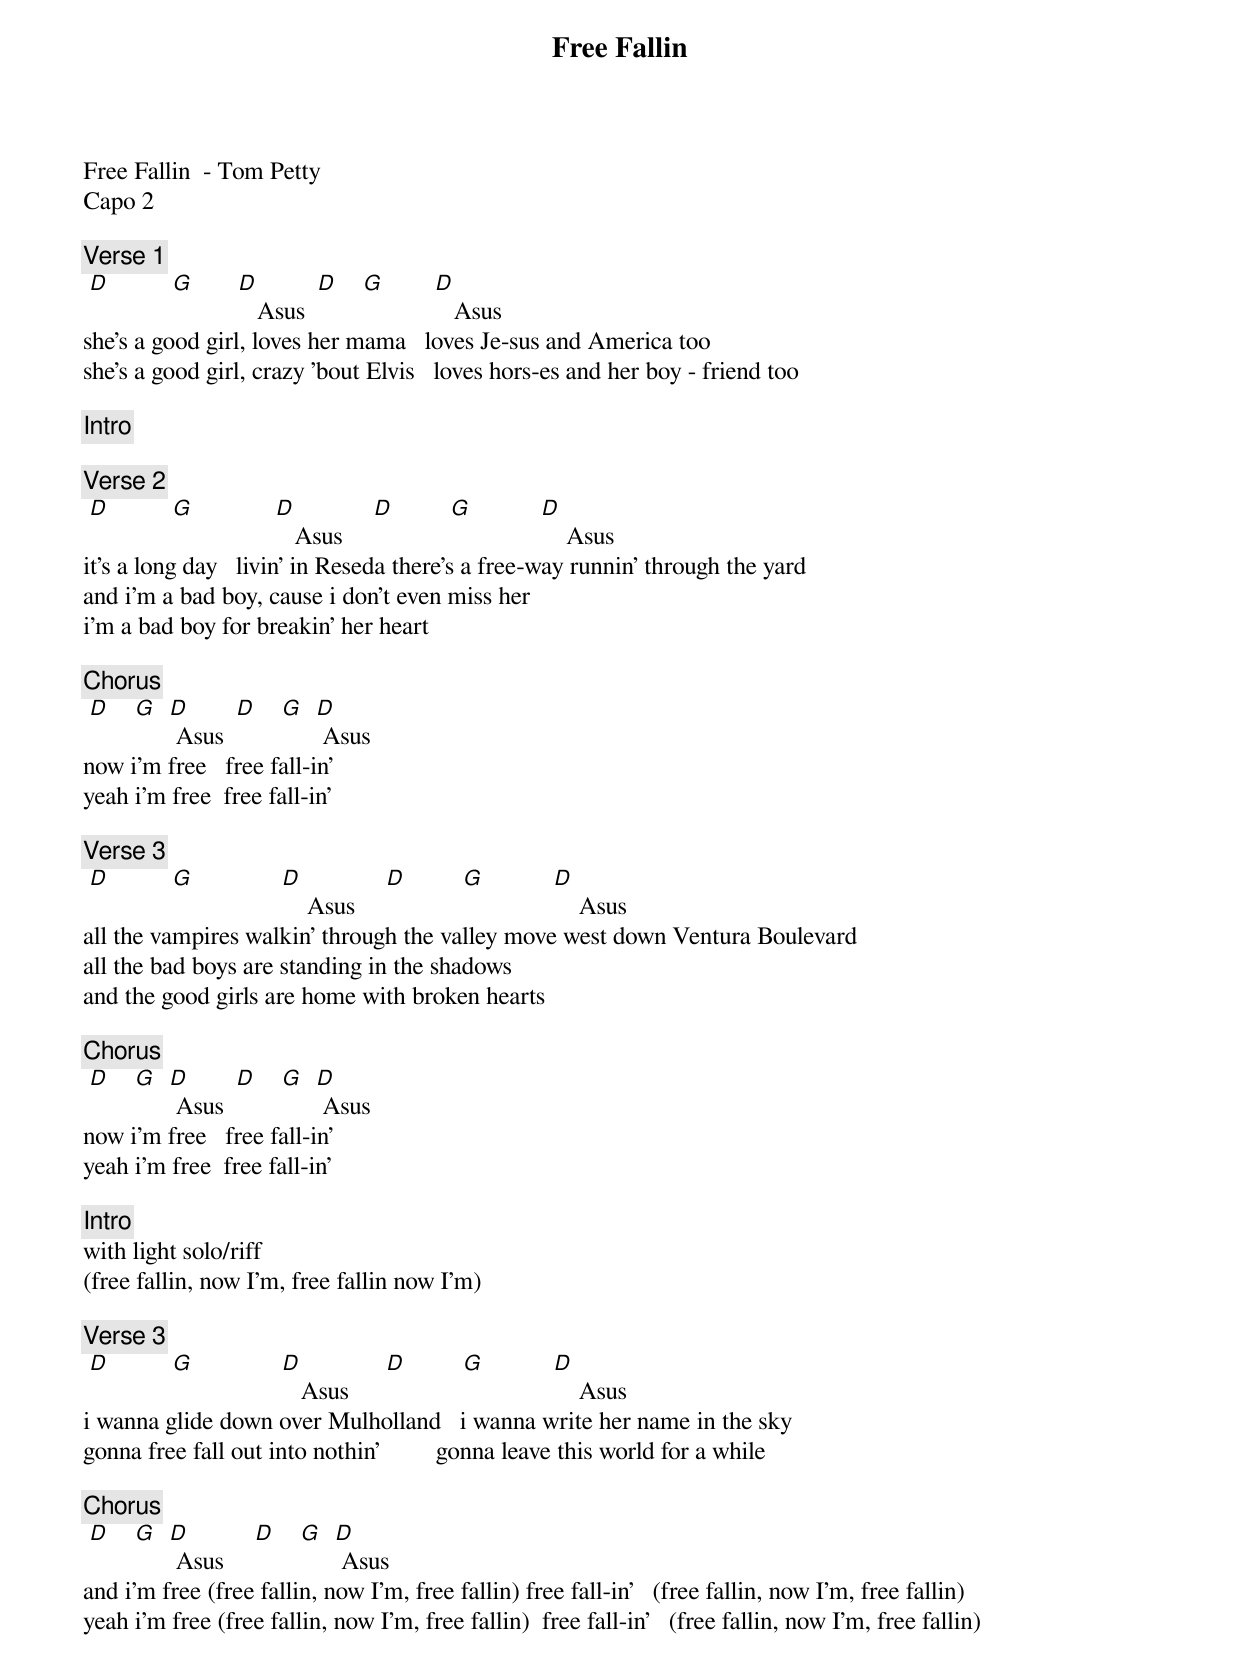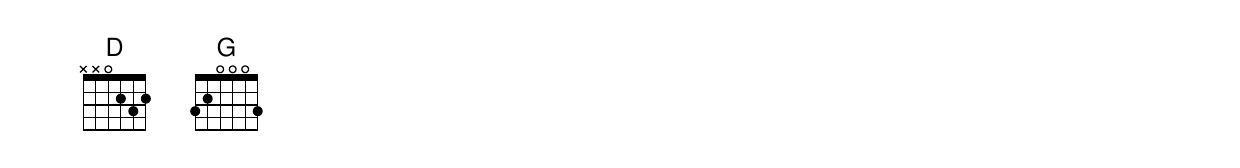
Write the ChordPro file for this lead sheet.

{title: Free Fallin}
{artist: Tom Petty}
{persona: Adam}
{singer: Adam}
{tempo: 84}
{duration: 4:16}
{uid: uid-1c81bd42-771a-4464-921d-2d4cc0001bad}
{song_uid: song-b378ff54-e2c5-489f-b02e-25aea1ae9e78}



Free Fallin  - Tom Petty
Capo 2

{comment: Verse 1}
	[D]          [G]      	[D]   Asus		[D]    [G]      		[D]   Asus
she's a good girl, loves her mama   loves Je-sus and America too
she's a good girl, crazy 'bout Elvis   loves hors-es and her boy - friend too

{comment: Intro}

{comment: Verse 2}
	[D]          [G]             [D]   Asus		   [D]         [G]      	    [D]   	Asus
it's a long day   livin' in Reseda	there's a free-way runnin' through the yard
and i'm a bad boy, cause i don't even miss her
i'm a bad boy for breakin' her heart

{comment: Chorus}
	[D]    [G]  [D] Asus		[D]    [G]  [D] Asus
now i'm free 		free fall-in'
yeah i'm free		free fall-in'

{comment: Verse 3}
	[D]          [G]             	[D]   	Asus		   [D]         [G]      	    [D]   	Asus
all the vampires walkin' through the valley move west down Ventura Boulevard
all the bad boys are standing in the shadows
and the good girls are home with broken hearts

{comment: Chorus}
	[D]    [G]  [D] Asus		[D]    [G]  [D] Asus
now i'm free 		free fall-in'
yeah i'm free		free fall-in'

{comment: Intro}
with light solo/riff
(free fallin, now I'm, free fallin now I’m)

{comment: Verse 3}
	[D]          [G]             	[D]   Asus		   	[D]         [G]      	    [D]   	Asus
i wanna glide down over Mulholland  	i wanna write her name in the sky
gonna free fall out into nothin'	       	gonna leave this world for a while

{comment: Chorus}
	[D]    [G]  [D] Asus					[D]    [G]  [D] Asus
and i'm free	(free fallin, now I'm, free fallin)	free fall-in'   (free fallin, now I'm, free fallin)
yeah i'm free	(free fallin, now I'm, free fallin) 	free fall-in'   (free fallin, now I'm, free fallin)
